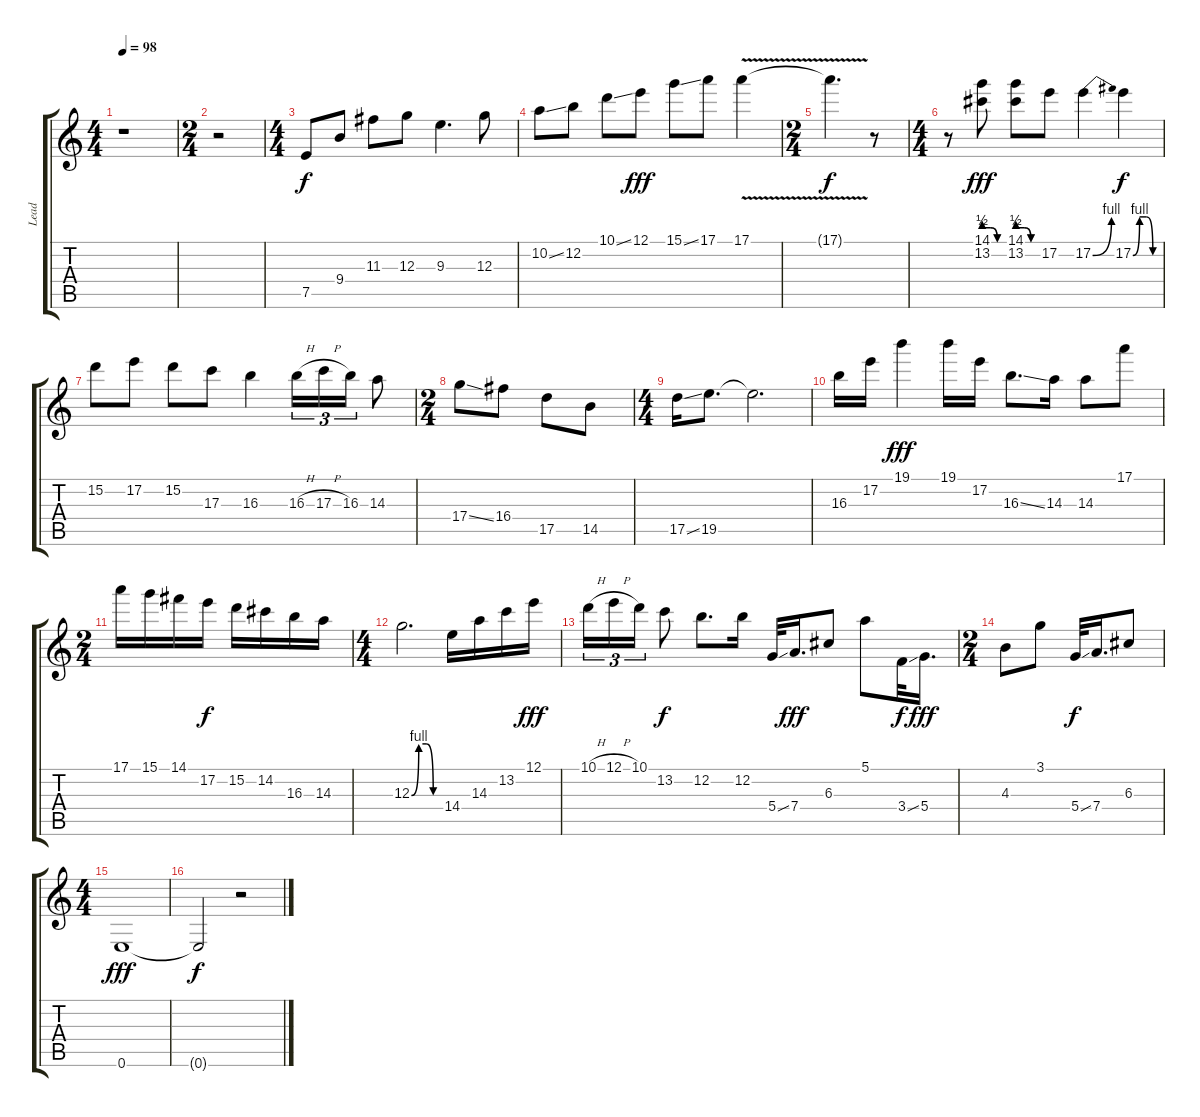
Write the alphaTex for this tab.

\track ("Lead" "Lead") {instrument overdrivenguitar}
\staff {score tabs}
\tuning (E4 B3 G3 D3 A2 E2) {hide}
\ts (4 4)
\tempo 98
\clef g2
\ks c
r.1{dy f} |
\ts (2 4)
r.2 |
\ts (4 4)
7.5.8{instrument overdrivenguitar} 9.4.8 11.3.8 12.3.8 9.3.4{d} 12.3.8 |
10.2{ss}.8 12.2.8 10.1{ss}.8 12.1.8{dy fff} 15.1{ss}.8 17.1.8 17.1{v}.4 |
\ts (2 4)
17.1{t}.4{d dy f} r.8 |
\ts (4 4)
r.8 (14.1{be (custom 0 2 20 2 40 0 60 0)} 13.2{be (custom 0 2 20 2 40 0 60 0)}).8{dy fff} (14.1{be (custom 0 2 20 2 40 0 60 0)} 13.2{be (custom 0 2 20 2 40 0 60 0)}).8 17.2.8 17.2{be (bend 0 0 60 4)}.4 17.2{be (custom 0 0 15 4 30 4 45 0 60 0)}.4{dy f} |
15.2.8 17.2.8 15.2.8 17.3.8 16.3.4 16.3{h}.16{tu (3 2)} 17.3{h}.16{tu (3 2)} 16.3.16{tu (3 2)} 14.3.8 |
\ts (2 4)
17.4{ss}.8 16.4.8 17.5.8 14.5.8 |
\ts (4 4)
17.5{ss}.16 19.5.8{d} 19.5{t}.2{d} |
16.3.16 17.2.16 19.1.4{dy fff} 19.1.16 17.2.16 16.3{ss}.8{d} 14.3.16 14.3.8 17.1.8 |
\ts (2 4)
17.1.16 15.1.16 14.1.16 17.2.16{dy f} 15.2.16 14.2.16 16.3.16 14.3.16 |
\ts (4 4)
12.3{be (custom 0 0 15 4 30 4 45 0 60 0)}.2{d} 14.4.16 14.3.16 13.2.16 12.1.16{dy fff} |
10.1{h}.16{tu (3 2)} 12.1{h}.16{tu (3 2)} 10.1.16{tu (3 2)} 13.2.8{dy f} 12.2.8{d} 12.2.16 5.4{ss}.32 7.4.16{d dy fff} 6.3.8 5.1.8 3.4{ss}.32{dy f} 5.4.16{d dy fff} |
\ts (2 4)
4.3.8 3.1.8 5.4{ss}.32{dy f} 7.4.16{d} 6.3.8 |
\ts (4 4)
0.6.1{dy fff} |
0.6{t}.2{dy f} r.2
